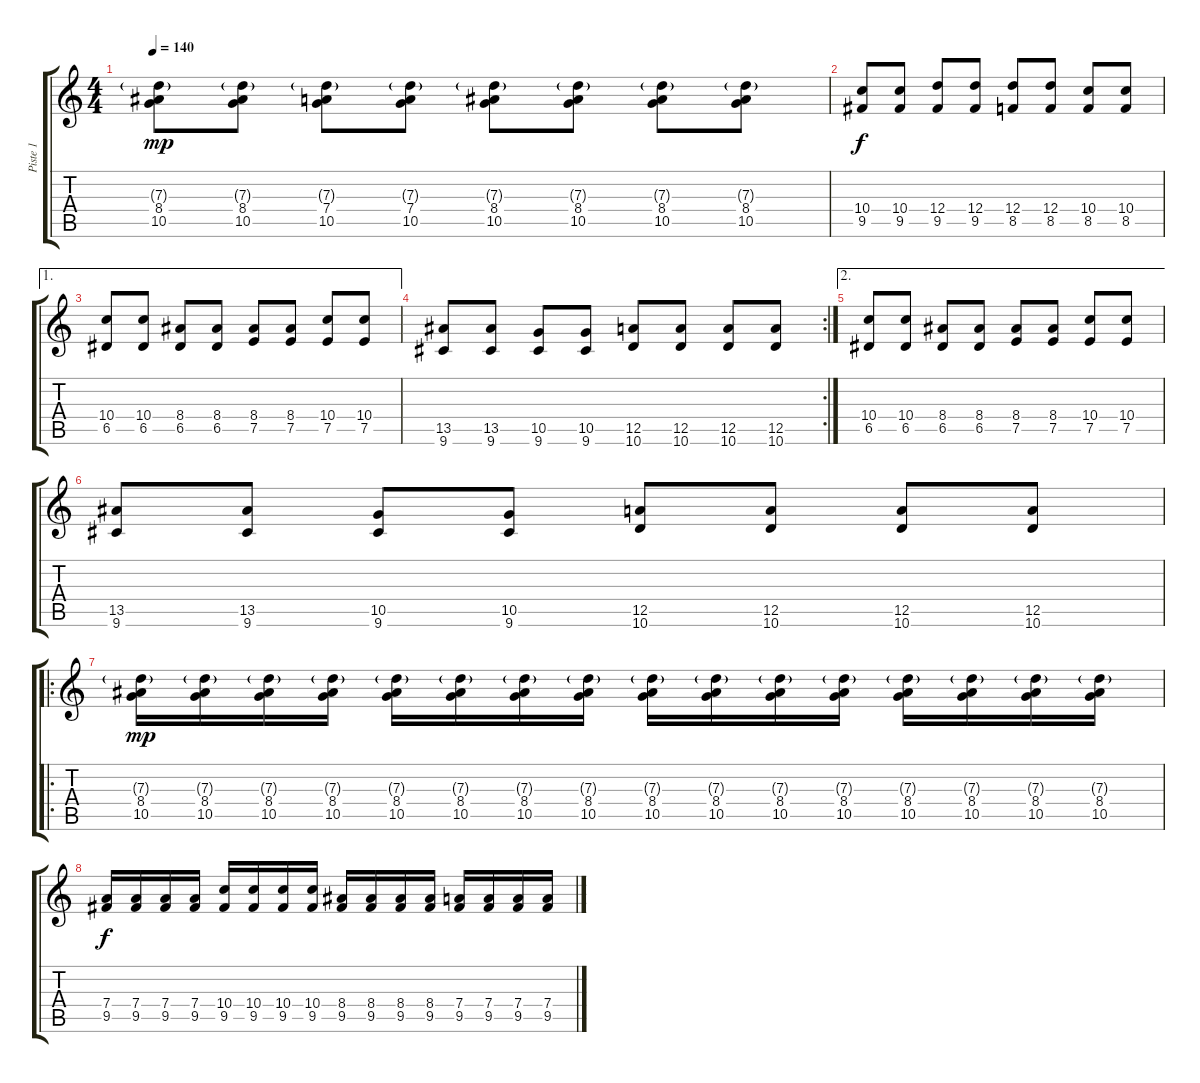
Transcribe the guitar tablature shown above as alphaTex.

\track ("Piste 1" "Piste 1") {instrument overdrivenguitar}
\staff {score tabs}
\tuning (E4 B3 G3 D3 A2 E2) {hide}
\ts (4 4)
\tempo 140
\clef g2
\ks c
(7.3{g} 8.4 10.5).8{dy mp} (7.3{g} 8.4 10.5).8 (7.3{g} 7.4 10.5).8 (7.3{g} 7.4 10.5).8 (7.3{g} 8.4 10.5).8 (7.3{g} 8.4 10.5).8 (7.3{g} 8.4 10.5).8 (7.3{g} 8.4 10.5).8 |
(10.4 9.5).8{dy f} (10.4 9.5).8 (12.4 9.5).8 (12.4 9.5).8 (12.4 8.5).8 (12.4 8.5).8 (10.4 8.5).8 (10.4 8.5).8 |
\ae 1
(10.4 6.5).8 (10.4 6.5).8 (8.4 6.5).8 (8.4 6.5).8 (8.4 7.5).8 (8.4 7.5).8 (10.4 7.5).8 (10.4 7.5).8 |
\rc 2
(13.5 9.6).8 (13.5 9.6).8 (10.5 9.6).8 (10.5 9.6).8 (12.5 10.6).8 (12.5 10.6).8 (12.5 10.6).8 (12.5 10.6).8 |
\ae 2
(10.4 6.5).8 (10.4 6.5).8 (8.4 6.5).8 (8.4 6.5).8 (8.4 7.5).8 (8.4 7.5).8 (10.4 7.5).8 (10.4 7.5).8 |
(13.5 9.6).8 (13.5 9.6).8 (10.5 9.6).8 (10.5 9.6).8 (12.5 10.6).8 (12.5 10.6).8 (12.5 10.6).8 (12.5 10.6).8 |
\ro
(7.3{g} 8.4 10.5).16{dy mp} (7.3{g} 8.4 10.5).16 (7.3{g} 8.4 10.5).16 (7.3{g} 8.4 10.5).16 (7.3{g} 8.4 10.5).16 (7.3{g} 8.4 10.5).16 (7.3{g} 8.4 10.5).16 (7.3{g} 8.4 10.5).16 (7.3{g} 8.4 10.5).16 (7.3{g} 8.4 10.5).16 (7.3{g} 8.4 10.5).16 (7.3{g} 8.4 10.5).16 (7.3{g} 8.4 10.5).16 (7.3{g} 8.4 10.5).16 (7.3{g} 8.4 10.5).16 (7.3{g} 8.4 10.5).16 |
(7.4 9.5).16{dy f} (7.4 9.5).16 (7.4 9.5).16 (7.4 9.5).16 (10.4 9.5).16 (10.4 9.5).16 (10.4 9.5).16 (10.4 9.5).16 (8.4 9.5).16 (8.4 9.5).16 (8.4 9.5).16 (8.4 9.5).16 (7.4 9.5).16 (7.4 9.5).16 (7.4 9.5).16 (7.4 9.5).16
